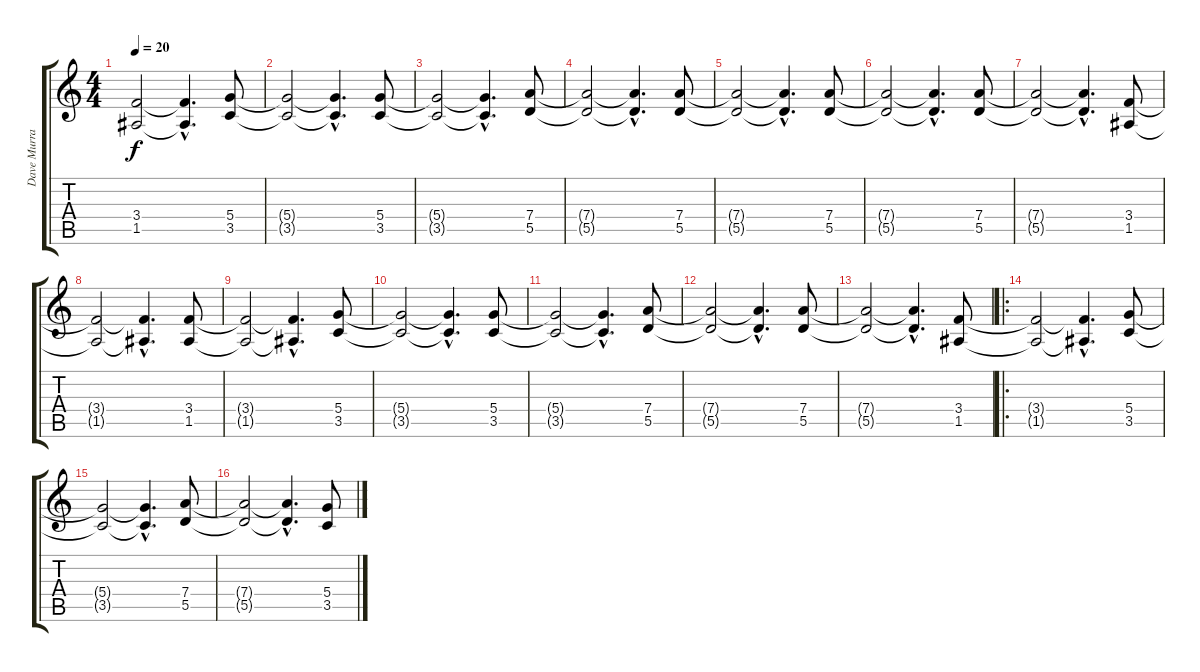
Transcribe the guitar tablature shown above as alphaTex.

\track ("Dave Murray" "Dave Murra") {instrument overdrivenguitar}
\staff {score tabs}
\tuning (E4 B3 G3 D3 A2 E2) {hide}
\ts (4 4)
\tempo 20
\clef g2
\ks c
(3.4{t} 1.5{t}).2{dy f} (3.4{hac t} 1.5{hac t}).4{d} (5.4 3.5).8 |
(5.4{t} 3.5{t}).2 (5.4{hac t} 3.5{hac t}).4{d} (5.4 3.5).8 |
(5.4{t} 3.5{t}).2 (5.4{hac t} 3.5{hac t}).4{d} (7.4 5.5).8 |
(7.4{t} 5.5{t}).2 (7.4{hac t} 5.5{hac t}).4{d} (7.4 5.5).8 |
(7.4{t} 5.5{t}).2 (7.4{hac t} 5.5{hac t}).4{d} (7.4 5.5).8 |
(7.4{t} 5.5{t}).2 (7.4{hac t} 5.5{hac t}).4{d} (7.4 5.5).8 |
(7.4{t} 5.5{t}).2 (7.4{hac t} 5.5{hac t}).4{d} (3.4 1.5).8 |
(3.4{t} 1.5{t}).2 (3.4{hac t} 1.5{hac t}).4{d} (3.4 1.5).8 |
(3.4{t} 1.5{t}).2 (3.4{hac t} 1.5{hac t}).4{d} (5.4 3.5).8 |
(5.4{t} 3.5{t}).2 (5.4{hac t} 3.5{hac t}).4{d} (5.4 3.5).8 |
(5.4{t} 3.5{t}).2 (5.4{hac t} 3.5{hac t}).4{d} (7.4 5.5).8 |
(7.4{t} 5.5{t}).2 (7.4{hac t} 5.5{hac t}).4{d} (7.4 5.5).8 |
(7.4{t} 5.5{t}).2 (7.4{hac t} 5.5{hac t}).4{d} (3.4 1.5).8 |
\ro
(3.4{t} 1.5{t}).2 (3.4{hac t} 1.5{hac t}).4{d} (5.4 3.5).8 |
(5.4{t} 3.5{t}).2 (5.4{hac t} 3.5{hac t}).4{d} (7.4 5.5).8 |
(7.4{t} 5.5{t}).2 (7.4{hac t} 5.5{hac t}).4{d} (5.4 3.5).8
